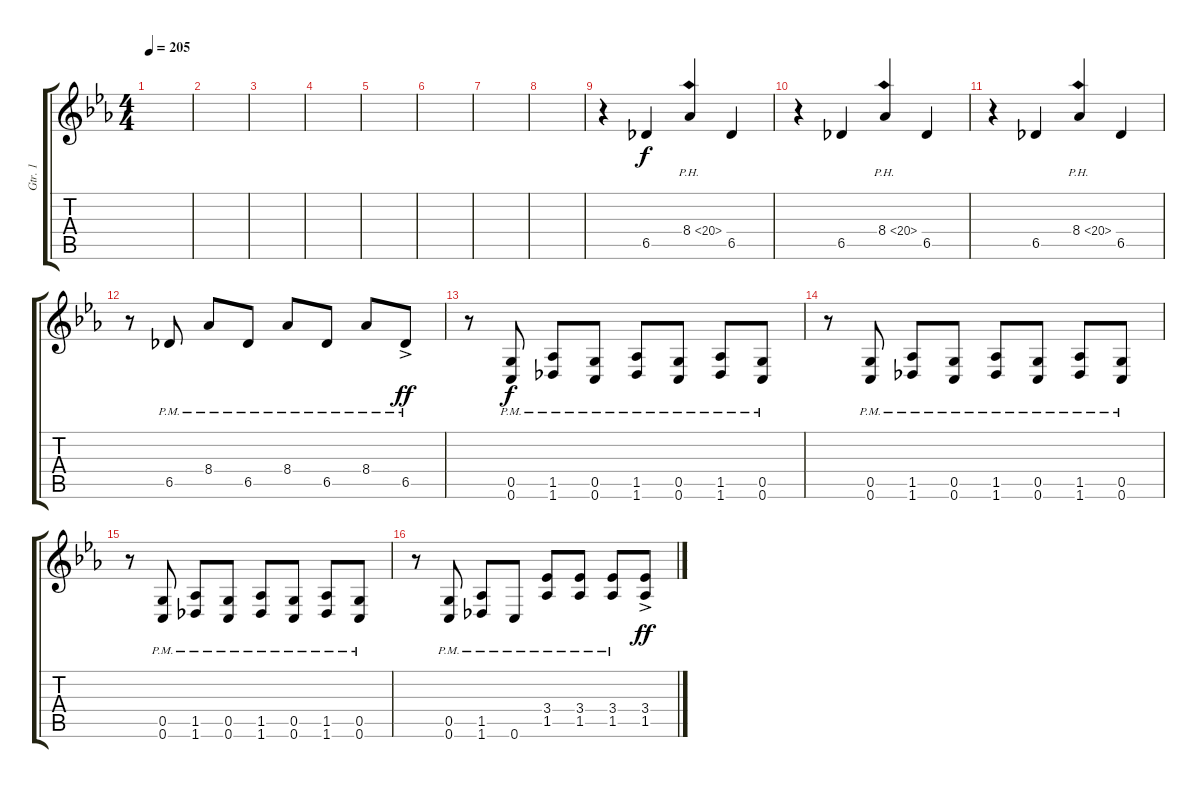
\track ("Gtr. 1" "Gtr. 1") {instrument distortionguitar}
\staff {score tabs}
\tuning (D4 A3 F3 C3 G2 C2) {hide}
\ts (4 4)
\tempo 205
\clef g2
\ks eb
|
|
|
|
|
|
|
|
r.4 6.5.4 8.4{ph 12}.4 6.5.4 |
r.4 6.5.4 8.4{ph 12}.4 6.5.4 |
r.4 6.5.4 8.4{ph 12}.4 6.5.4 |
r.8 6.5{pm}.8 8.4{pm}.8 6.5{pm}.8 8.4{pm}.8 6.5{pm}.8 8.4{pm}.8 6.5{ac pm}.8{dy ff} |
r.8 (0.5{pm} 0.6{pm}).8{dy f} (1.5{pm} 1.6{pm}).8 (0.5{pm} 0.6{pm}).8 (1.5{pm} 1.6{pm}).8 (0.5{pm} 0.6{pm}).8 (1.5{pm} 1.6{pm}).8 (0.5{pm} 0.6{pm}).8 |
r.8 (0.5{pm} 0.6{pm}).8 (1.5{pm} 1.6{pm}).8 (0.5{pm} 0.6{pm}).8 (1.5{pm} 1.6{pm}).8 (0.5{pm} 0.6{pm}).8 (1.5{pm} 1.6{pm}).8 (0.5{pm} 0.6{pm}).8 |
r.8 (0.5{pm} 0.6{pm}).8 (1.5{pm} 1.6{pm}).8 (0.5{pm} 0.6{pm}).8 (1.5{pm} 1.6{pm}).8 (0.5{pm} 0.6{pm}).8 (1.5{pm} 1.6{pm}).8 (0.5{pm} 0.6{pm}).8 |
r.8 (0.5{pm} 0.6{pm}).8 (1.5{pm} 1.6{pm}).8 0.6{pm}.8 (3.4{pm} 1.5{pm}).8 (3.4{pm} 1.5{pm}).8 (3.4{pm} 1.5{pm}).8 (3.4{ac} 1.5).8{dy ff}
